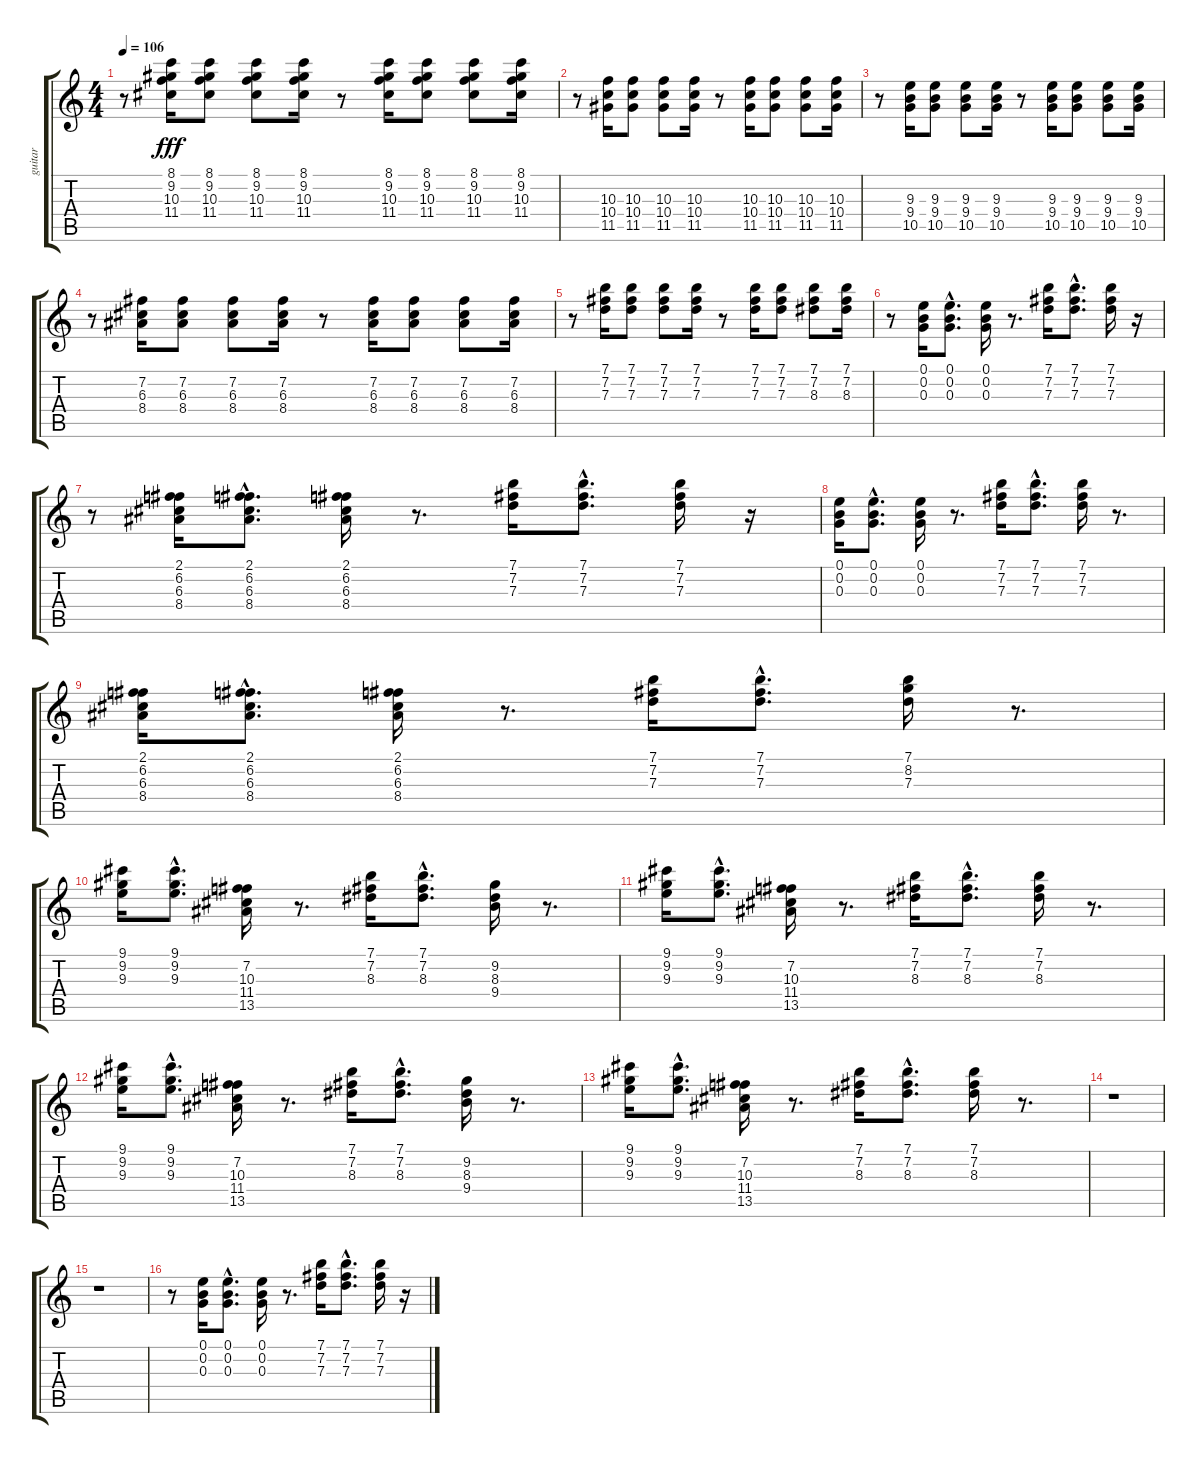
\track ("guitar" "guitar") {instrument acousticguitarsteel}
\staff {score tabs}
\tuning (E4 B3 G3 D3 A2 E2) {hide}
\ts (4 4)
\tempo 106
\clef g2
\ks c
r.8{dy fff} (8.1 9.2 10.3 11.4).16 (8.1 9.2 10.3 11.4).8 (8.1 9.2 10.3 11.4).8 (8.1 9.2 10.3 11.4).16 r.8 (8.1 9.2 10.3 11.4).16 (8.1 9.2 10.3 11.4).8 (8.1 9.2 10.3 11.4).8 (8.1 9.2 10.3 11.4).16 |
r.8 (10.3 10.4 11.5).16 (10.3 10.4 11.5).8 (10.3 10.4 11.5).8 (10.3 10.4 11.5).16 r.8 (10.3 10.4 11.5).16 (10.3 10.4 11.5).8 (10.3 10.4 11.5).8 (10.3 10.4 11.5).16 |
r.8 (9.3 9.4 10.5).16 (9.3 9.4 10.5).8 (9.3 9.4 10.5).8 (9.3 9.4 10.5).16 r.8 (9.3 9.4 10.5).16 (9.3 9.4 10.5).8 (9.3 9.4 10.5).8 (9.3 9.4 10.5).16 |
r.8 (7.2 6.3 8.4).16 (7.2 6.3 8.4).8 (7.2 6.3 8.4).8 (7.2 6.3 8.4).16 r.8 (7.2 6.3 8.4).16 (7.2 6.3 8.4).8 (7.2 6.3 8.4).8 (7.2 6.3 8.4).16 |
r.8 (7.1 7.2 7.3).16 (7.1 7.2 7.3).8 (7.1 7.2 7.3).8 (7.1 7.2 7.3).16 r.8 (7.1 7.2 7.3).16 (7.1 7.2 7.3).8 (7.1 7.2 8.3).8 (7.1 7.2 8.3).16 |
r.8 (0.1 0.2 0.3).16 (0.1{hac} 0.2{hac} 0.3{hac}).8{d} (0.1 0.2 0.3).16 r.8{d} (7.1 7.2 7.3).16 (7.1{hac} 7.2{hac} 7.3{hac}).8{d} (7.1 7.2 7.3).16 r.16 |
r.8 (2.1 6.2 6.3 8.4).16 (2.1{hac} 6.2{hac} 6.3{hac} 8.4{hac}).8{d} (2.1 6.2 6.3 8.4).16 r.8{d} (7.1 7.2 7.3).16 (7.1{hac} 7.2{hac} 7.3{hac}).8{d} (7.1 7.2 7.3).16 r.16 |
(0.1 0.2 0.3).16 (0.1{hac} 0.2{hac} 0.3{hac}).8{d} (0.1 0.2 0.3).16 r.8{d} (7.1 7.2 7.3).16 (7.1{hac} 7.2{hac} 7.3{hac}).8{d} (7.1 7.2 7.3).16 r.8{d} |
(2.1 6.2 6.3 8.4).16 (2.1{hac} 6.2{hac} 6.3{hac} 8.4{hac}).8{d} (2.1 6.2 6.3 8.4).16 r.8{d} (7.1 7.2 7.3).16 (7.1{hac} 7.2{hac} 7.3{hac}).8{d} (7.1 8.2 7.3).16 r.8{d} |
(9.1 9.2 9.3).16 (9.1{hac} 9.2{hac} 9.3{hac}).8{d} (7.2 10.3 11.4 13.5).16 r.8{d} (7.1 7.2 8.3).16 (7.1{hac} 7.2{hac} 8.3{hac}).8{d} (9.2 8.3 9.4).16 r.8{d} |
(9.1 9.2 9.3).16 (9.1{hac} 9.2{hac} 9.3{hac}).8{d} (7.2 10.3 11.4 13.5).16 r.8{d} (7.1 7.2 8.3).16 (7.1{hac} 7.2{hac} 8.3{hac}).8{d} (7.1 7.2 8.3).16 r.8{d} |
(9.1 9.2 9.3).16 (9.1{hac} 9.2{hac} 9.3{hac}).8{d} (7.2 10.3 11.4 13.5).16 r.8{d} (7.1 7.2 8.3).16 (7.1{hac} 7.2{hac} 8.3{hac}).8{d} (9.2 8.3 9.4).16 r.8{d} |
(9.1 9.2 9.3).16 (9.1{hac} 9.2{hac} 9.3{hac}).8{d} (7.2 10.3 11.4 13.5).16 r.8{d} (7.1 7.2 8.3).16 (7.1{hac} 7.2{hac} 8.3{hac}).8{d} (7.1 7.2 8.3).16 r.8{d} |
r.1 |
r.1 |
r.8 (0.1 0.2 0.3).16 (0.1{hac} 0.2{hac} 0.3{hac}).8{d} (0.1 0.2 0.3).16 r.8{d} (7.1 7.2 7.3).16 (7.1{hac} 7.2{hac} 7.3{hac}).8{d} (7.1 7.2 7.3).16 r.16
